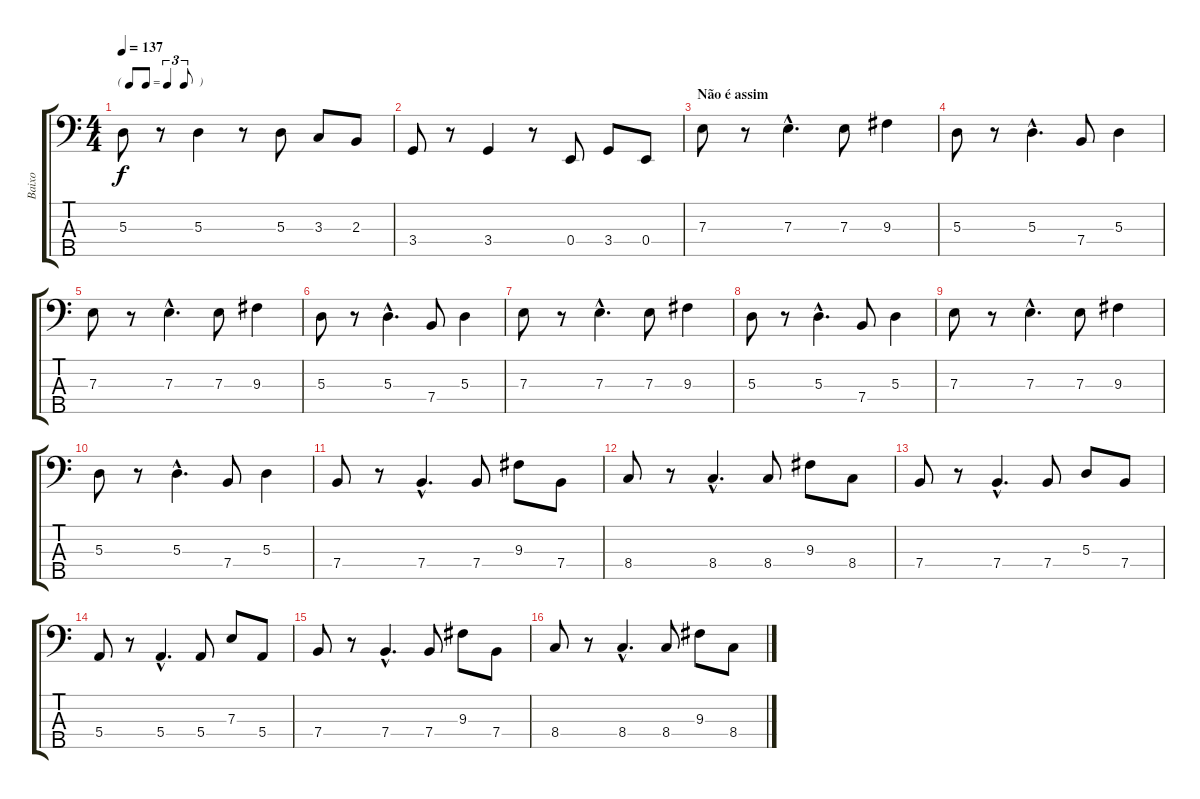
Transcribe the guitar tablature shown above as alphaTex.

\track ("Baixo" "Baixo") {instrument fretlessbass}
\staff {score tabs}
\tuning (G2 D2 A1 E1 B0) {hide}
\ts (4 4)
\tf triplet8th
\tempo 137
\clef f4
\ks c
5.3.8{dy f} r.8 5.3.4 r.8 5.3.8 3.3.8 2.3.8 |
3.4.8 r.8 3.4.4 r.8 0.4.8 3.4.8 0.4.8 |
\section ("" "Não é assim")
7.3.8 r.8 7.3{hac}.4{d} 7.3.8 9.3.4 |
5.3.8 r.8 5.3{hac}.4{d} 7.4.8 5.3.4 |
7.3.8 r.8 7.3{hac}.4{d} 7.3.8 9.3.4 |
5.3.8 r.8 5.3{hac}.4{d} 7.4.8 5.3.4 |
7.3.8 r.8 7.3{hac}.4{d} 7.3.8 9.3.4 |
5.3.8 r.8 5.3{hac}.4{d} 7.4.8 5.3.4 |
7.3.8 r.8 7.3{hac}.4{d} 7.3.8 9.3.4 |
5.3.8 r.8 5.3{hac}.4{d} 7.4.8 5.3.4 |
7.4.8 r.8 7.4{hac}.4{d} 7.4.8 9.3.8 7.4.8 |
8.4.8 r.8 8.4{hac}.4{d} 8.4.8 9.3.8 8.4.8 |
7.4.8 r.8 7.4{hac}.4{d} 7.4.8 5.3.8 7.4.8 |
5.4.8 r.8 5.4{hac}.4{d} 5.4.8 7.3.8 5.4.8 |
7.4.8 r.8 7.4{hac}.4{d} 7.4.8 9.3.8 7.4.8 |
8.4.8 r.8 8.4{hac}.4{d} 8.4.8 9.3.8 8.4.8
